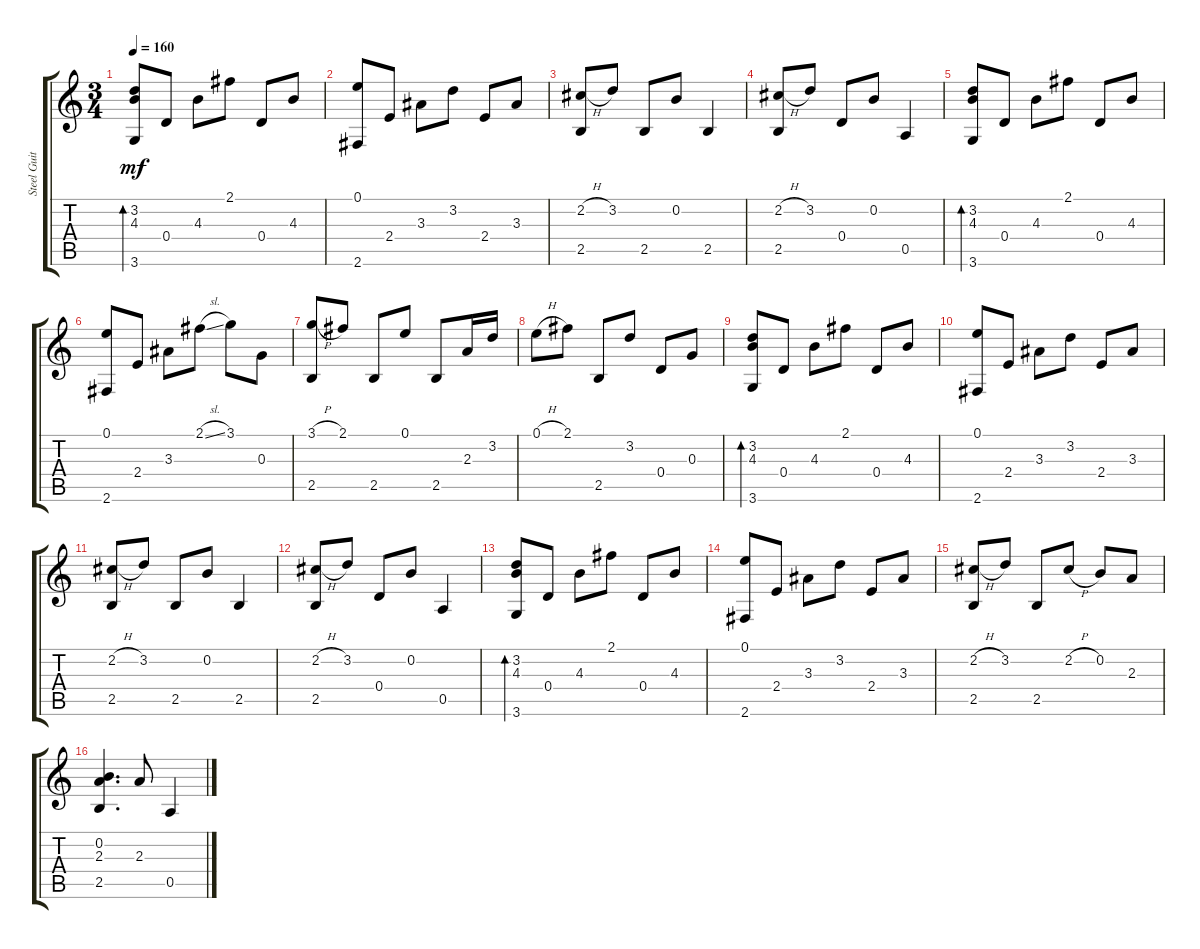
\track ("Steel Guitar" "Steel Guit") {instrument acousticguitarsteel}
\staff {score tabs}
\tuning (E4 B3 G3 D3 A2 E2) {hide}
\ts (3 4)
\tempo 160
\clef g2
\ks c
(3.2 4.3 3.6).8{bd 60 dy mf instrument acousticguitarsteel} 0.4.8 4.3.8 2.1.8 0.4.8 4.3.8 |
(0.1 2.6).8 2.4.8 3.3.8 3.2.8 2.4.8 3.3.8 |
(2.2{h} 2.5).8 3.2.8 2.5.8 0.2.8 2.5.4 |
(2.2{h} 2.5).8 3.2.8 0.4.8 0.2.8 0.5.4 |
(3.2 4.3 3.6).8{bd 60} 0.4.8 4.3.8 2.1.8 0.4.8 4.3.8 |
(0.1 2.6).8 2.4.8 3.3.8 2.1{sl}.8 3.1.8 0.3.8 |
(3.1{h} 2.5).8 2.1.8 2.5.8 0.1.8 2.5.8 2.3.16 3.2.16 |
0.1{h}.8 2.1.8 2.5.8 3.2.8 0.4.8 0.3.8 |
(3.2 4.3 3.6).8{bd 60} 0.4.8 4.3.8 2.1.8 0.4.8 4.3.8 |
(0.1 2.6).8 2.4.8 3.3.8 3.2.8 2.4.8 3.3.8 |
(2.2{h} 2.5).8 3.2.8 2.5.8 0.2.8 2.5.4 |
(2.2{h} 2.5).8 3.2.8 0.4.8 0.2.8 0.5.4 |
(3.2 4.3 3.6).8{bd 240} 0.4.8 4.3.8 2.1.8 0.4.8 4.3.8 |
(0.1 2.6).8 2.4.8 3.3.8 3.2.8 2.4.8 3.3.8 |
(2.2{h} 2.5).8 3.2.8 2.5.8 2.2{h}.8 0.2.8 2.3.8 |
(0.2 2.3 2.5).4{d} 2.3.8 0.5.4
